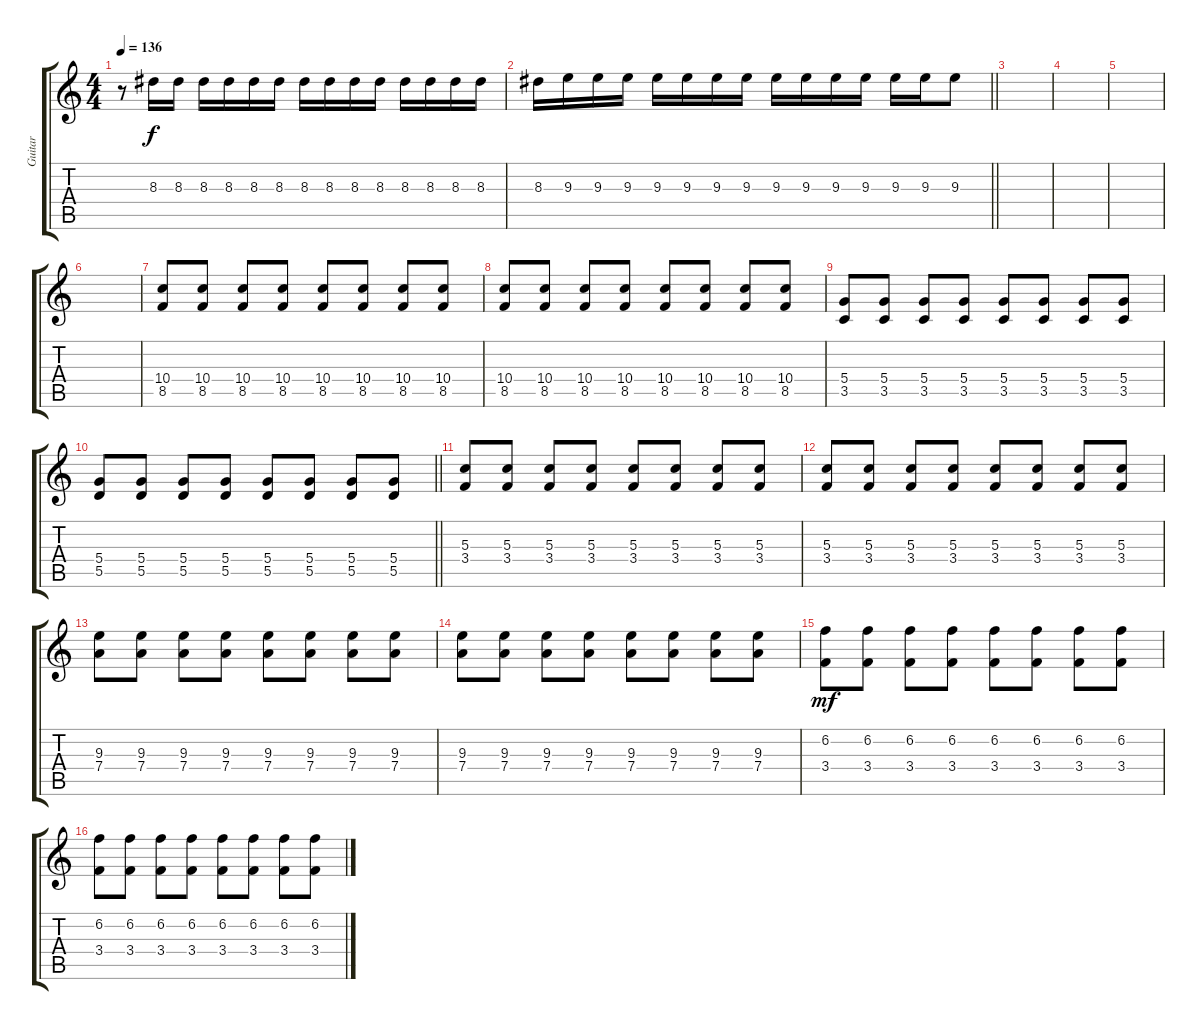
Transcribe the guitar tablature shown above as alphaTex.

\track ("Guitar" "Guitar") {instrument overdrivenguitar}
\staff {score tabs}
\tuning (E4 B3 G3 D3 A2 E2) {hide}
\ts (4 4)
\tempo 136
\clef g2
\ks c
r.8{dy f} 8.3.16 8.3.16 8.3.16 8.3.16 8.3.16 8.3.16 8.3.16 8.3.16 8.3.16 8.3.16 8.3.16 8.3.16 8.3.16 8.3.16 |
\barLineRight lightlight
8.3.16 9.3.16 9.3.16 9.3.16 9.3.16 9.3.16 9.3.16 9.3.16 9.3.16 9.3.16 9.3.16 9.3.16 9.3.16 9.3.16 9.3.8 |
\section ("" "")
|
|
|
|
(10.4 8.5).8 (10.4 8.5).8 (10.4 8.5).8 (10.4 8.5).8 (10.4 8.5).8 (10.4 8.5).8 (10.4 8.5).8 (10.4 8.5).8 |
(10.4 8.5).8 (10.4 8.5).8 (10.4 8.5).8 (10.4 8.5).8 (10.4 8.5).8 (10.4 8.5).8 (10.4 8.5).8 (10.4 8.5).8 |
(5.4 3.5).8 (5.4 3.5).8 (5.4 3.5).8 (5.4 3.5).8 (5.4 3.5).8 (5.4 3.5).8 (5.4 3.5).8 (5.4 3.5).8 |
\barLineRight lightlight
(5.4 5.5).8 (5.4 5.5).8 (5.4 5.5).8 (5.4 5.5).8 (5.4 5.5).8 (5.4 5.5).8 (5.4 5.5).8 (5.4 5.5).8 |
\section ("" "")
(5.3 3.4).8 (5.3 3.4).8 (5.3 3.4).8 (5.3 3.4).8 (5.3 3.4).8 (5.3 3.4).8 (5.3 3.4).8 (5.3 3.4).8 |
(5.3 3.4).8 (5.3 3.4).8 (5.3 3.4).8 (5.3 3.4).8 (5.3 3.4).8 (5.3 3.4).8 (5.3 3.4).8 (5.3 3.4).8 |
(9.3 7.4).8 (9.3 7.4).8 (9.3 7.4).8 (9.3 7.4).8 (9.3 7.4).8 (9.3 7.4).8 (9.3 7.4).8 (9.3 7.4).8 |
(9.3 7.4).8 (9.3 7.4).8 (9.3 7.4).8 (9.3 7.4).8 (9.3 7.4).8 (9.3 7.4).8 (9.3 7.4).8 (9.3 7.4).8 |
(6.2 3.4).8{dy mf} (6.2 3.4).8 (6.2 3.4).8 (6.2 3.4).8 (6.2 3.4).8 (6.2 3.4).8 (6.2 3.4).8 (6.2 3.4).8 |
(6.2 3.4).8 (6.2 3.4).8 (6.2 3.4).8 (6.2 3.4).8 (6.2 3.4).8 (6.2 3.4).8 (6.2 3.4).8 (6.2 3.4).8
